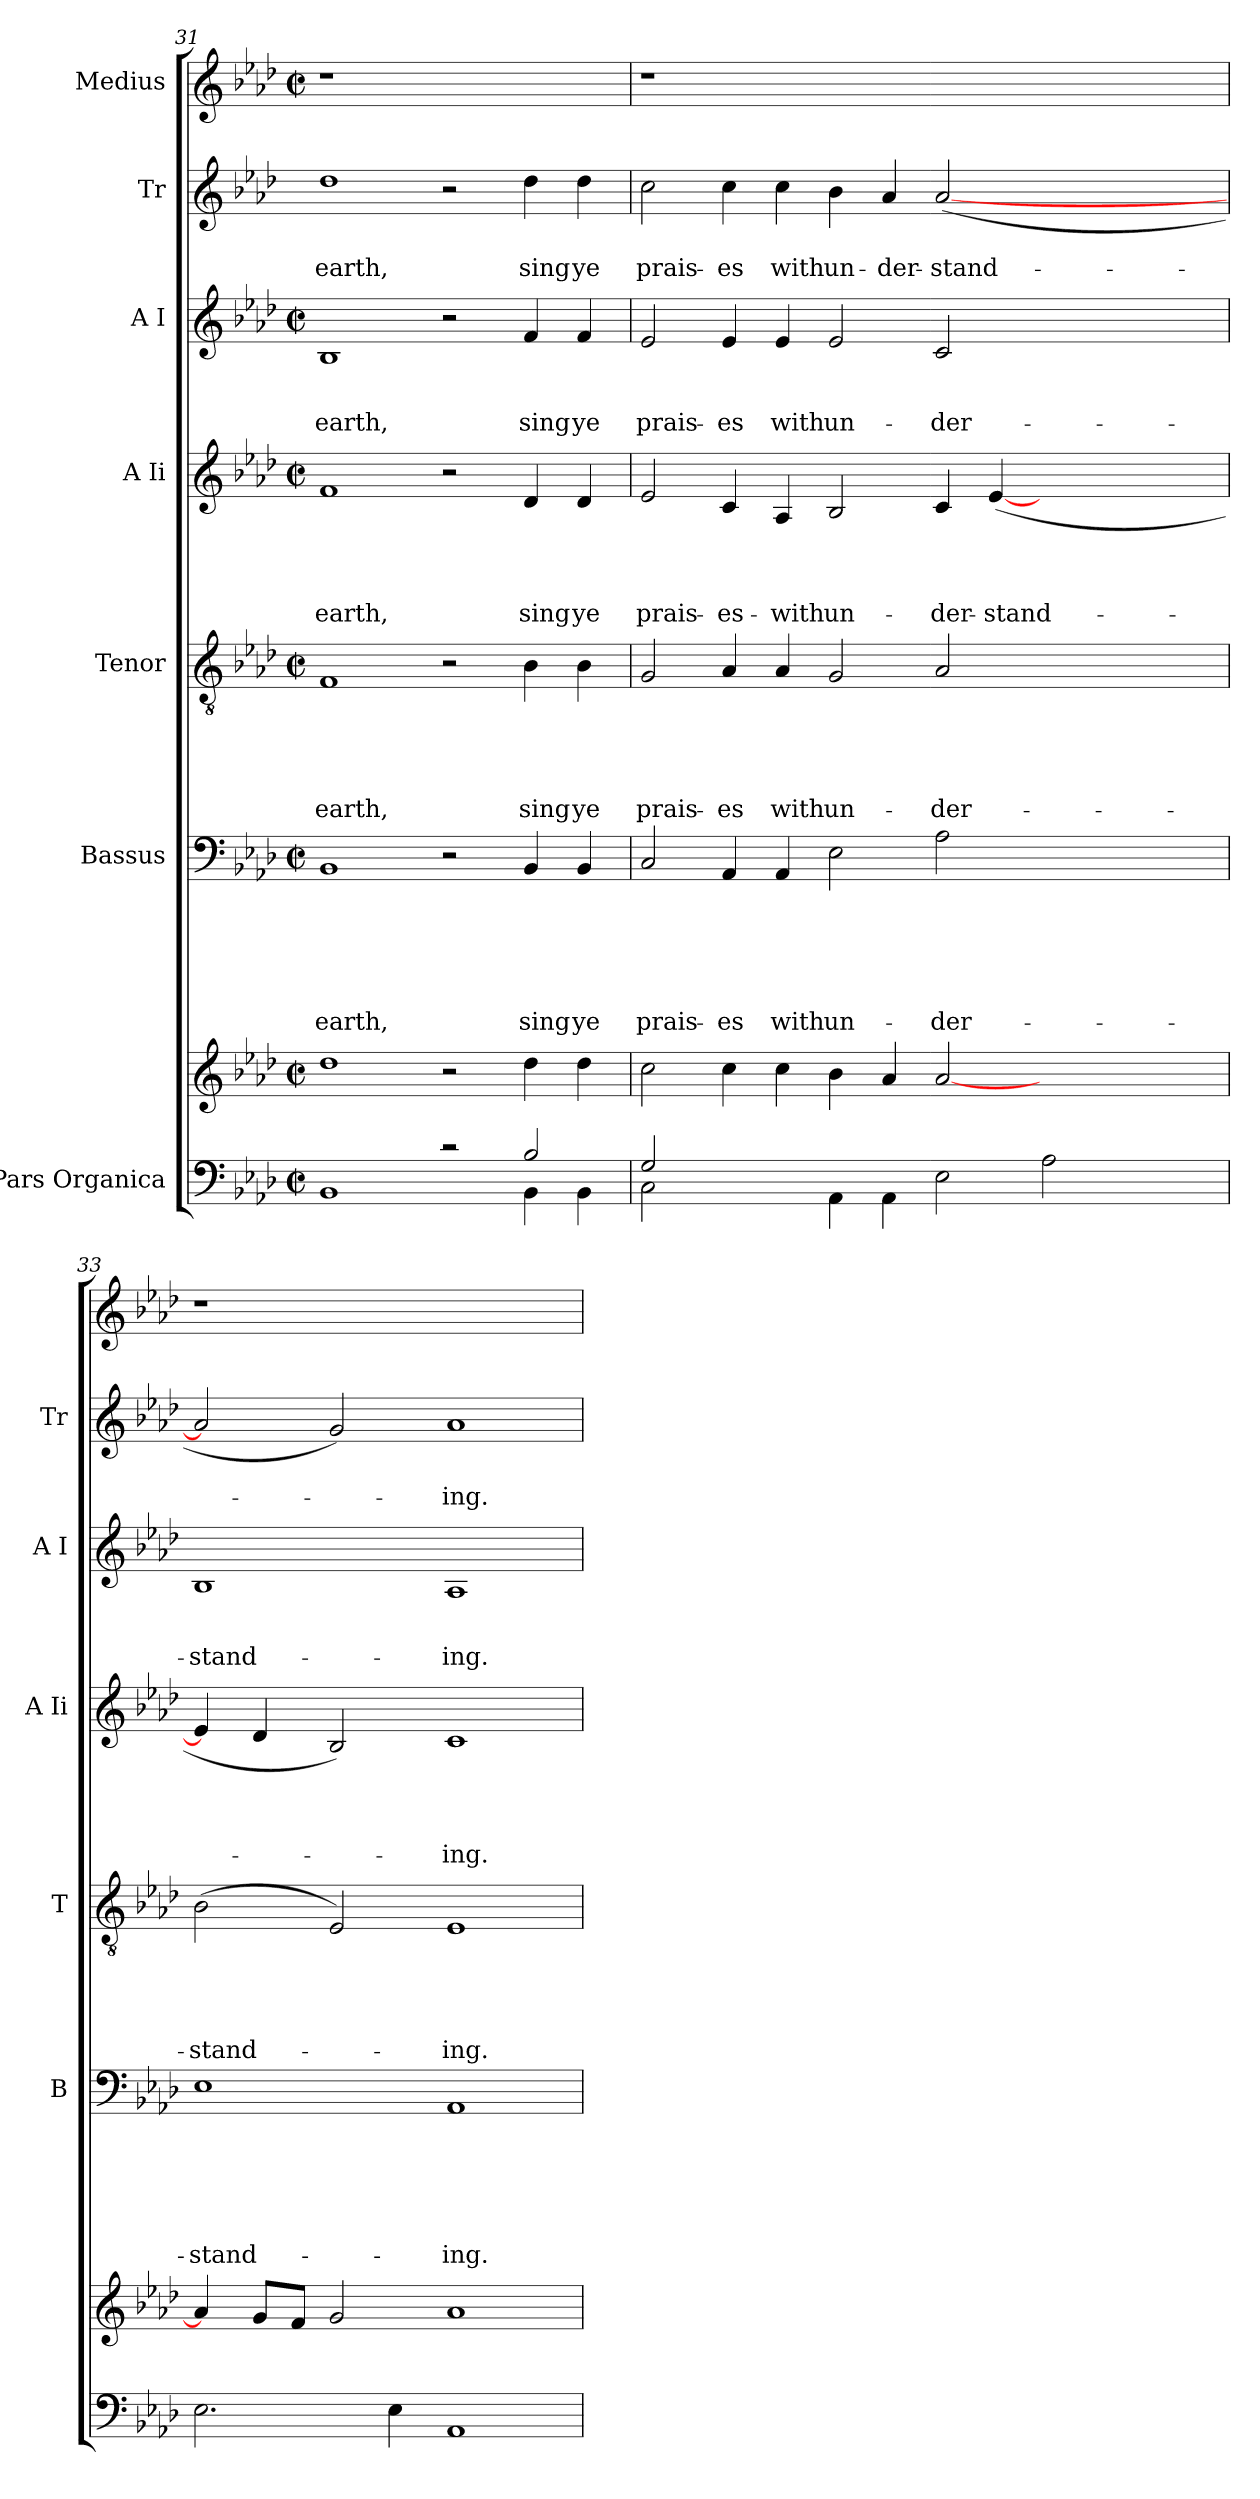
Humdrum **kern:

**kern	**kern	**kern	**text	**text	**text	**text	**text	**text	**kern	**text	**text	**text	**text	**text	**kern	**text	**text	**text	**text	**kern	**text	**text	**text	**kern	**text	**text	**kern
*part7	*part7	*part6	*part6	*part6	*part6	*part6	*part6	*part6	*part5	*part5	*part5	*part5	*part5	*part5	*part4	*part4	*part4	*part4	*part4	*part3	*part3	*part3	*part3	*part2	*part2	*part2	*part1
*staff8	*staff7	*staff6	*staff6	*staff6	*staff6	*staff6	*staff6	*staff6	*staff5	*staff5	*staff5	*staff5	*staff5	*staff5	*staff4	*staff4	*staff4	*staff4	*staff4	*staff3	*staff3	*staff3	*staff3	*staff2	*staff2	*staff2	*staff1
*I"Pars Organica	*	*I"Bassus	*	*	*	*	*	*	*I"Tenor	*	*	*	*	*	*I"A Ii	*	*	*	*	*I"A I	*	*	*	*I"Tr	*	*	*I"Medius
*	*	*I'B	*	*	*	*	*	*	*I'T	*	*	*	*	*	*I'A Ii	*	*	*	*	*I'A I	*	*	*	*I'Tr	*	*	*
*clefF4	*clefG2	*clefF4	*	*	*	*	*	*	*clefGv2	*	*	*	*	*	*clefG2	*	*	*	*	*clefG2	*	*	*	*clefG2	*	*	*clefG2
*k[b-e-a-d-]	*k[b-e-a-d-]	*k[b-e-a-d-]	*	*	*	*	*	*	*k[b-e-a-d-]	*	*	*	*	*	*k[b-e-a-d-]	*	*	*	*	*k[b-e-a-d-]	*	*	*	*k[b-e-a-d-]	*	*	*k[b-e-a-d-]
*A-:	*A-:	*A-:	*	*	*	*	*	*	*A-:	*	*	*	*	*	*A-:	*	*	*	*	*A-:	*	*	*	*A-:	*	*	*A-:
*M2/2	*M2/2	*M2/2	*	*	*	*	*	*	*M2/2	*	*	*	*	*	*M2/2	*	*	*	*	*M2/2	*	*	*	*	*	*	*M2/2
*met(c|)	*met(c|)	*met(c|)	*	*	*	*	*	*	*met(c|)	*	*	*	*	*	*met(c|)	*	*	*	*	*met(c|)	*	*	*	*	*	*	*met(c|)
=31	=31	=31	=31	=31	=31	=31	=31	=31	=31	=31	=31	=31	=31	=31	=31	=31	=31	=31	=31	=31	=31	=31	=31	=31	=31	=31	=31
*^	*	*	*	*	*	*	*	*	*	*	*	*	*	*	*	*	*	*	*	*	*	*	*	*	*	*	*
!	!	!	!	!	!	!	!	!	!LO:LY:b	!	!	!	!	!	!LO:LY:b	!	!	!	!	!LO:LY:b	!	!	!	!LO:LY:b	!	!	!LO:LY:b	!
1BB-	1ryy	1dd-	1BB-	.	.	.	.	.	earth,	1F	.	.	.	.	earth,	1f	.	.	.	earth,	1B-	.	.	-earth,	1dd-	.	earth,	1r
2rc	2ryy	2r	2r	.	.	.	.	.	.	2r	.	.	.	.	.	2r	.	.	.	.	2r	.	.	.	2r	.	.	1ryy
!	!	!	!	!	!	!	!	!	!LO:LY:b	!	!	!	!	!	!LO:LY:b	!	!	!	!	!LO:LY:b	!	!	!	!LO:LY:b	!	!	!LO:LY:b	!
4BB-\	2B-/	4dd-\	4BB-/	.	.	.	.	.	sing	4B-\	.	.	.	.	sing	4d-/	.	.	.	sing	4f/	.	.	sing	4dd-\	.	sing	.
!	!	!	!	!	!	!	!	!	!LO:LY:b	!	!	!	!	!	!LO:LY:b	!	!	!	!	!LO:LY:b	!	!	!	!LO:LY:b	!	!	!LO:LY:b	!
4BB-\	.	4dd-\	4BB-/	.	.	.	.	.	ye	4B-\	.	.	.	.	ye	4d-/	.	.	.	ye	4f/	.	.	ye	4dd-\	.	ye	.
!!LO:LB:g=z
=32	=32	=32	=32	=32	=32	=32	=32	=32	=32	=32	=32	=32	=32	=32	=32	=32	=32	=32	=32	=32	=32	=32	=32	=32	=32	=32	=32	=32
!	!	!	!	!	!	!	!	!	!LO:LY:b	!	!	!	!	!	!LO:LY:b	!	!	!	!	!LO:LY:b	!	!	!	!LO:LY:b	!	!	!LO:LY:b	!
2G/	2C\	2cc\	2C/	.	.	.	.	.	prais-	2G/	.	.	.	.	prais-	2e-/	.	.	.	prais-	2e-/	.	.	prais-	2cc\	.	prais-	1r
!	!	!	!	!	!	!	!	!	!LO:LY:b	!	!	!	!	!	!LO:LY:b	!	!	!	!	!LO:LY:b	!	!	!	!LO:LY:b	!	!	!LO:LY:b	!
0ryy	2ryy	4cc\	4AA-/	.	.	.	.	.	-es	4A-/	.	.	.	.	-es	4c/	.	.	.	-es-	4e-/	.	.	-es	4cc\	.	-es	.
!	!	!	!	!	!	!	!	!	!LO:LY:b	!	!	!	!	!	!LO:LY:b	!	!	!	!	!LO:LY:b	!	!	!	!LO:LY:b	!	!	!LO:LY:b	!
.	.	4cc\	4AA-/	.	.	.	.	.	with	4A-/	.	.	.	.	with	4A-/	.	.	.	-with	4e-/	.	.	with	4cc\	.	with	.
!	!	!	!	!	!	!	!	!	!LO:LY:b	!	!	!	!	!	!LO:LY:b	!	!	!	!	!LO:LY:b	!	!	!	!LO:LY:b	!	!	!LO:LY:b	!
.	4AA-\	4b-\	2E-\	.	.	.	.	.	un-	2G/	.	.	.	.	un-	2B-/	.	.	.	un-	2e-/	.	.	un-	4b-\	.	un-	1.ryy
!	!	!	!	!	!	!	!	!	!	!	!	!	!	!	!	!	!	!	!	!	!	!	!	!	!	!	!LO:LY:b	!
.	4AA-\	4a-/	.	.	.	.	.	.	.	.	.	.	.	.	.	.	.	.	.	.	.	.	.	.	4a-/	.	-der-	.
!	!	!	!	!	!	!	!	!	!LO:LY:b	!	!	!	!	!	!LO:LY:b	!	!	!	!	!LO:LY:b	!	!	!	!LO:LY:b	!	!	!LO:LY:b:rj	!
.	2E-\	[<2a-/	2A-\	.	.	.	.	.	-der-	2A-/	.	.	.	.	-der-	4c/	.	.	.	-der-	2c/	.	.	-der-	(<[<2a-/	.	-stand-	.
!	!	!	!	!	!	!	!	!	!	!	!	!	!	!	!	!	!	!	!	!LO:LY:b	!	!	!	!	!	!	!	!
.	.	.	.	.	.	.	.	.	.	.	.	.	.	.	.	(<[<4e-/	.	.	.	-stand-	.	.	.	.	.	.	.	.
.	2A-\	2ryy	2ryy	.	.	.	.	.	.	2ryy	.	.	.	.	.	2ryy	.	.	.	.	2ryy	.	.	.	2ryy	.	.	.
=33	=33	=33	=33	=33	=33	=33	=33	=33	=33	=33	=33	=33	=33	=33	=33	=33	=33	=33	=33	=33	=33	=33	=33	=33	=33	=33	=33	=33
!	!	!	!	!	!	!	!	!	!LO:LY:b	!	!	!	!	!	!LO:LY:b	!	!	!	!	!	!	!	!	!LO:LY:b	!	!	!	!
*v	*v	*	*	*	*	*	*	*	*	*	*	*	*	*	*	*	*	*	*	*	*	*	*	*	*	*	*	*
2.E-\	4a-/]	1E-	.	.	.	.	.	-stand-	(>2B-\	.	.	.	.	-stand-	4e-/]	.	.	.	.	1B-	.	.	-stand-	2a-/]	.	.	1r
.	8g/L	.	.	.	.	.	.	.	.	.	.	.	.	.	4d-/	.	.	.	.	.	.	.	.	.	.	.	.
.	8f/J	.	.	.	.	.	.	.	.	.	.	.	.	.	.	.	.	.	.	.	.	.	.	.	.	.	.
.	2g/	.	.	.	.	.	.	.	2E-/)	.	.	.	.	.	2B-/)	.	.	.	.	.	.	.	.	2g/)	.	.	.
4E-\	.	.	.	.	.	.	.	.	.	.	.	.	.	.	.	.	.	.	.	.	.	.	.	.	.	.	.
!	!	!	!	!	!	!	!	!LO:LY:b	!	!	!	!	!	!LO:LY:b	!	!	!	!	!LO:LY:b	!	!	!	!LO:LY:b	!	!	!LO:LY:b	!
1AA-	1a-	1AA-	.	.	.	.	.	-ing.	1E-	.	.	.	.	-ing.	1c	.	.	.	-ing.	1A-	.	.	-ing.	1a-	.	-ing.	1ryy
=	=	=	=	=	=	=	=	=	=	=	=	=	=	=	=	=	=	=	=	=	=	=	=	=	=	=	=
*-	*-	*-	*-	*-	*-	*-	*-	*-	*-	*-	*-	*-	*-	*-	*-	*-	*-	*-	*-	*-	*-	*-	*-	*-	*-	*-	*-
